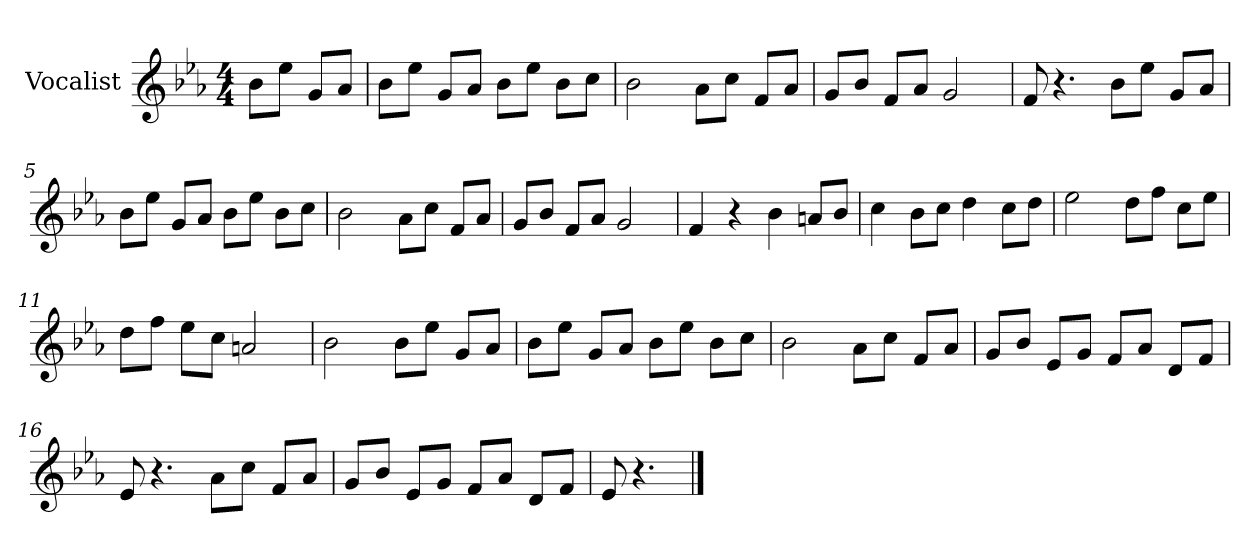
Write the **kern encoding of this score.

**kern
*part1
*staff1
*I"Vocalist
*k[b-e-a-]
*E-:
*M4/4
=
8b-L
8ee-J
8gL
8a-J
=1
8b-L
8ee-J
8gL
8a-J
8b-L
8ee-J
8b-L
8ccJ
=2
2b-
8a-L
8ccJ
8fL
8a-J
=3
8gL
8b-J
8fL
8a-J
2g
=4
8f
4.r
8b-L
8ee-J
8gL
8a-J
=5
8b-L
8ee-J
8gL
8a-J
8b-L
8ee-J
8b-L
8ccJ
=6
2b-
8a-L
8ccJ
8fL
8a-J
=7
8gL
8b-J
8fL
8a-J
2g
=8
4f
4r
4b-
8anL
8b-J
=9
4cc
8b-L
8ccJ
4dd
8ccL
8ddJ
=10
2ee-
8ddL
8ffJ
8ccL
8ee-J
=11
8ddL
8ffJ
8ee-L
8ccJ
2an
=12
2b-
8b-L
8ee-J
8gL
8a-J
=13
8b-L
8ee-J
8gL
8a-J
8b-L
8ee-J
8b-L
8ccJ
=14
2b-
8a-L
8ccJ
8fL
8a-J
=15
8gL
8b-J
8e-L
8gJ
8fL
8a-J
8dL
8fJ
=16
8e-
4.r
8a-L
8ccJ
8fL
8a-J
=17
8gL
8b-J
8e-L
8gJ
8fL
8a-J
8dL
8fJ
=18
8e-
4.r
==
*-
